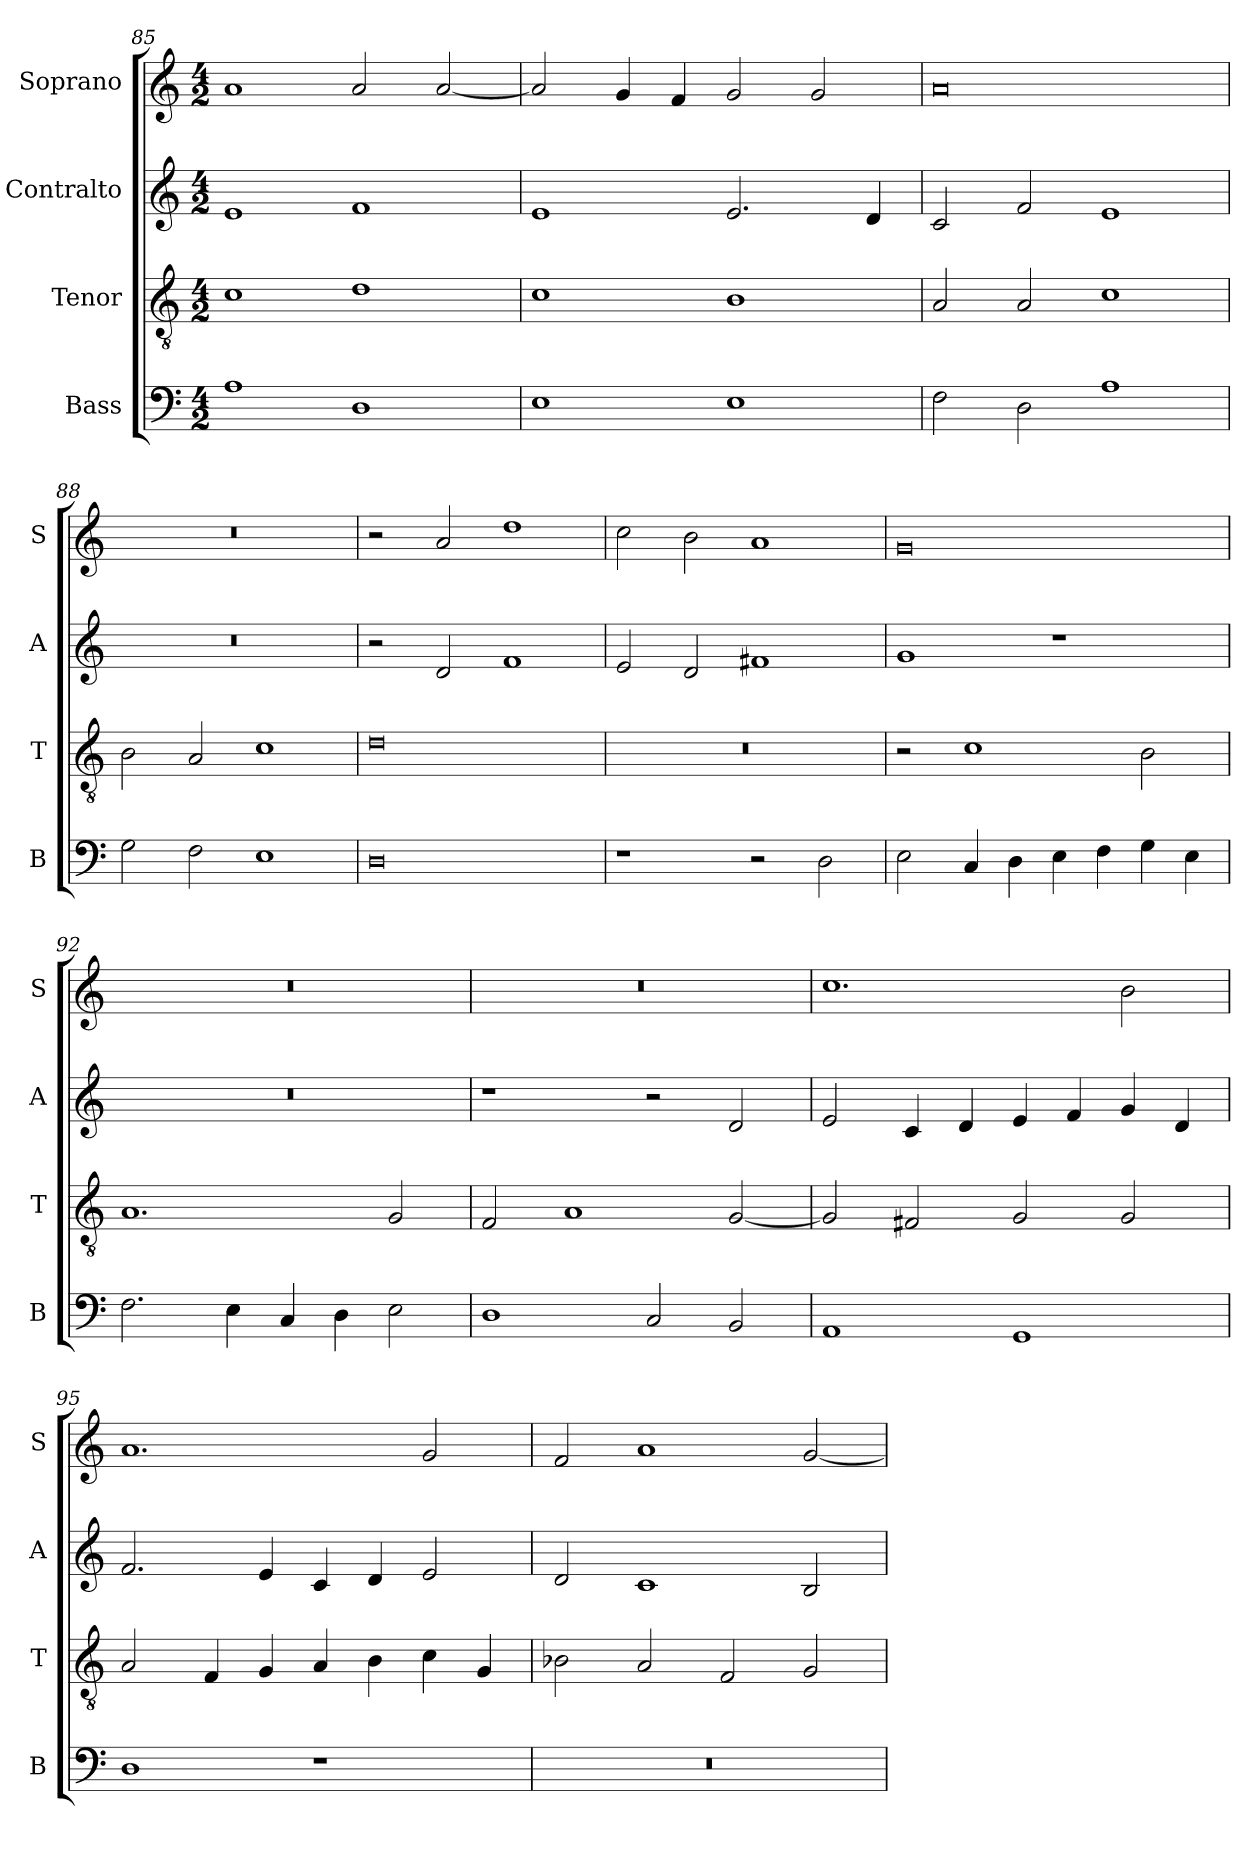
**kern	**kern	**kern	**kern
*part4	*part3	*part2	*part1
*staff4	*staff3	*staff2	*staff1
*I"Bass	*I"Tenor	*I"Contralto	*I"Soprano
*I'B	*I'T	*I'A	*I'S
*clefF4	*clefGv2	*clefG2	*clefG2
*k[]	*k[]	*k[]	*k[]
*M4/2	*M4/2	*M4/2	*M4/2
=85	=85	=85	=85
1A	1c	1e	1a
1D	1d	1f	2a
.	.	.	[2a
=86	=86	=86	=86
1E	1c	1e	2a]
.	.	.	4g
.	.	.	4f
1E	1B	2.e	2g
.	.	.	2g
.	.	4d	.
=87	=87	=87	=87
2F	2A	2c	0a
2D	2A	2f	.
1A	1c	1e	.
=88	=88	=88	=88
2G	2B	0r	0r
2F	2A	.	.
1E	1c	.	.
=89	=89	=89	=89
0D	0d	2r	2r
.	.	2d	2a
.	.	1f	1dd
=90	=90	=90	=90
1r	0r	2e	2cc
.	.	2d	2b
2r	.	1f#X	1a
2D	.	.	.
=91	=91	=91	=91
2E	2r	1g	0g
4C	1c	.	.
4D	.	.	.
4E	.	1r	.
4F	.	.	.
4G	2B	.	.
4E	.	.	.
=92	=92	=92	=92
2.F	1.A	0r	0r
4E	.	.	.
4C	.	.	.
4D	.	.	.
2E	2G	.	.
=93	=93	=93	=93
1D	2F	1r	0r
.	1A	.	.
2C	.	2r	.
2BB	[2G	2d	.
=94	=94	=94	=94
1AA	2G]	2e	1.cc
.	2F#X	4c	.
.	.	4d	.
1GG	2G	4e	.
.	.	4f	.
.	2G	4g	2b
.	.	4d	.
=95	=95	=95	=95
1D	2A	2.f	1.a
.	4F	.	.
.	4G	4e	.
1r	4A	4c	.
.	4B	4d	.
.	4c	2e	2g
.	4G	.	.
=96	=96	=96	=96
0r	2B-X	2d	2f
.	2A	1c	1a
.	2F	.	.
.	2G	2B	[2g
=	=	=	=
*-	*-	*-	*-
